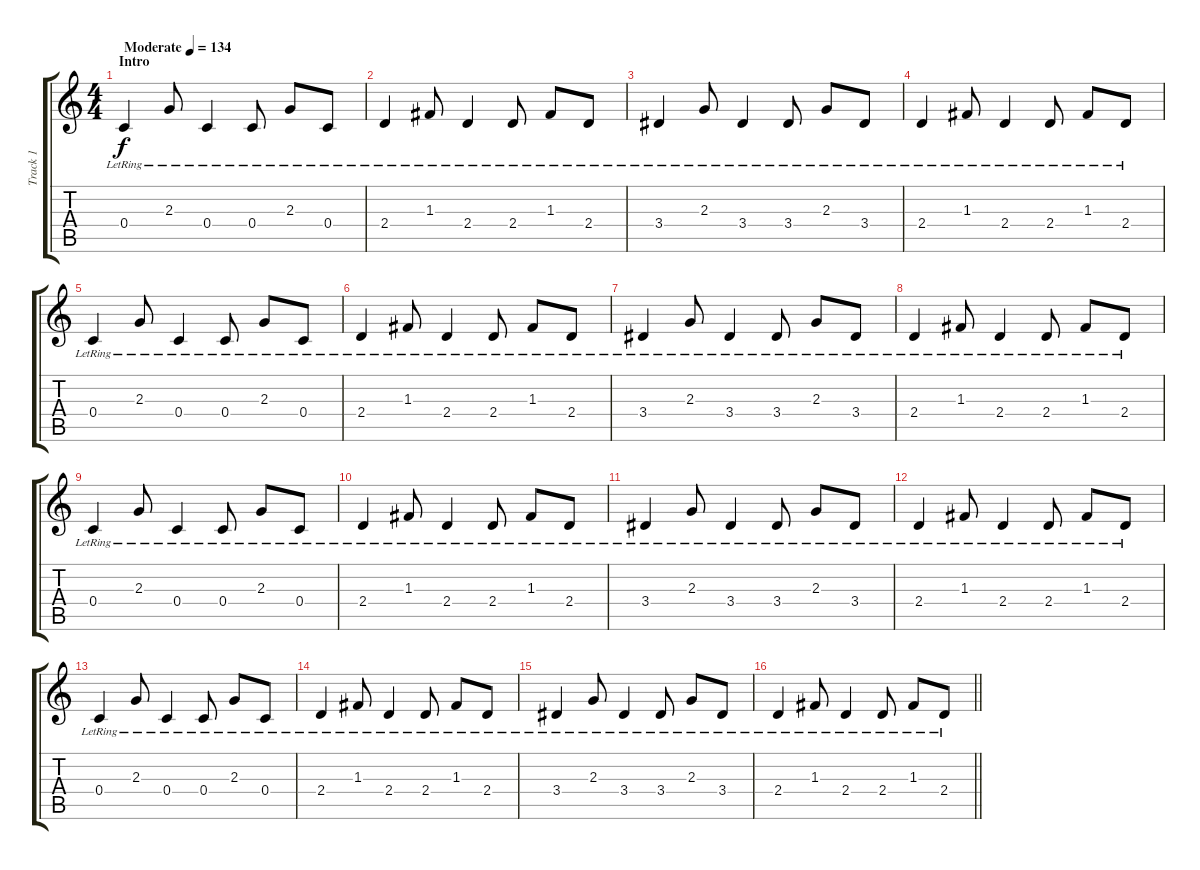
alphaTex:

\track ("Track 1" "Track 1") {instrument electricguitarclean}
\staff {score tabs}
\tuning (D4 A3 F3 C3 G2 C2) {hide}
\ts (4 4)
\section ("" "Intro")
\tempo (134 "Moderate")
\clef g2
\ks c
0.4{lr}.4{dy f instrument electricguitarclean} 2.3{lr}.8 0.4{lr}.4 0.4{lr}.8 2.3{lr}.8 0.4{lr}.8 |
2.4{lr}.4 1.3{lr}.8 2.4{lr}.4 2.4{lr}.8 1.3{lr}.8 2.4{lr}.8 |
3.4{lr}.4 2.3{lr}.8 3.4{lr}.4 3.4{lr}.8 2.3{lr}.8 3.4{lr}.8 |
2.4{lr}.4 1.3{lr}.8 2.4{lr}.4 2.4{lr}.8 1.3{lr}.8 2.4{lr}.8 |
0.4{lr}.4 2.3{lr}.8 0.4{lr}.4 0.4{lr}.8 2.3{lr}.8 0.4{lr}.8 |
2.4{lr}.4 1.3{lr}.8 2.4{lr}.4 2.4{lr}.8 1.3{lr}.8 2.4{lr}.8 |
3.4{lr}.4 2.3{lr}.8 3.4{lr}.4 3.4{lr}.8 2.3{lr}.8 3.4{lr}.8 |
2.4{lr}.4 1.3{lr}.8 2.4{lr}.4 2.4{lr}.8 1.3{lr}.8 2.4{lr}.8 |
0.4{lr}.4 2.3{lr}.8 0.4{lr}.4 0.4{lr}.8 2.3{lr}.8 0.4{lr}.8 |
2.4{lr}.4 1.3{lr}.8 2.4{lr}.4 2.4{lr}.8 1.3{lr}.8 2.4{lr}.8 |
3.4{lr}.4 2.3{lr}.8 3.4{lr}.4 3.4{lr}.8 2.3{lr}.8 3.4{lr}.8 |
2.4{lr}.4 1.3{lr}.8 2.4{lr}.4 2.4{lr}.8 1.3{lr}.8 2.4{lr}.8 |
0.4{lr}.4 2.3{lr}.8 0.4{lr}.4 0.4{lr}.8 2.3{lr}.8 0.4{lr}.8 |
2.4{lr}.4 1.3{lr}.8 2.4{lr}.4 2.4{lr}.8 1.3{lr}.8 2.4{lr}.8 |
3.4{lr}.4 2.3{lr}.8 3.4{lr}.4 3.4{lr}.8 2.3{lr}.8 3.4{lr}.8 |
\barLineRight lightlight
2.4{lr}.4 1.3{lr}.8 2.4{lr}.4 2.4{lr}.8 1.3{lr}.8 2.4{lr}.8
